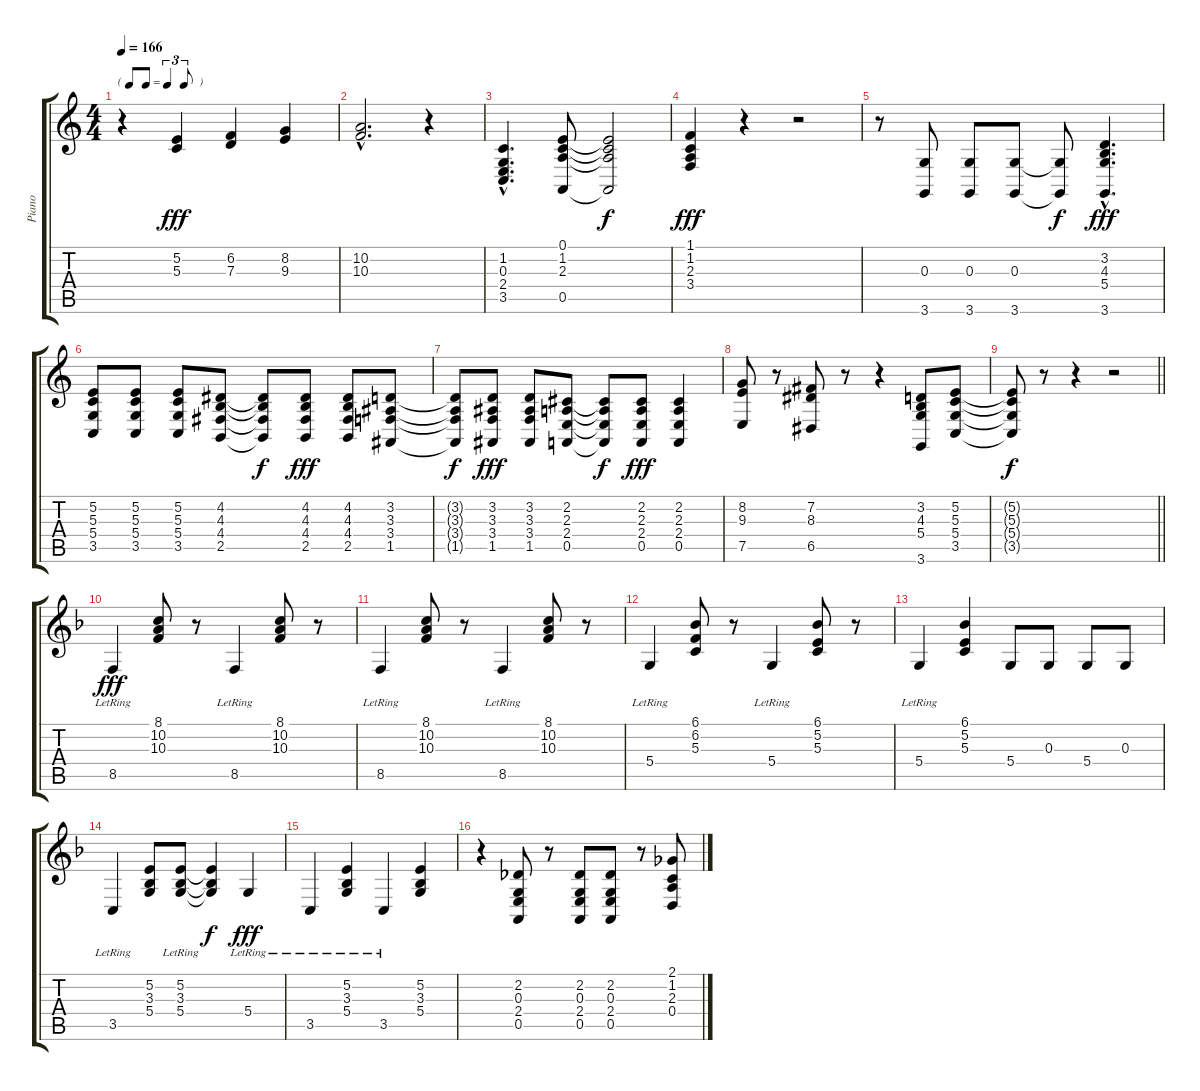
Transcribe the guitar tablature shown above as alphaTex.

\track ("Piano" "Piano") {instrument acousticgrandpiano}
\staff {score tabs}
\tuning (E4 B3 G3 D3 A2 E2) {hide}
\ts (4 4)
\tf triplet8th
\tempo 166
\clef g2
\ks c
r.4{dy fff} (5.2 5.3).4 (6.2 7.3).4 (8.2 9.3).4 |
(10.2{hac} 10.3{hac}).2{d} r.4 |
(1.2{hac} 0.3{hac} 2.4{hac} 3.5{hac}).4{d} (0.1 1.2 2.3 0.5).8 (0.1{t} 1.2{t} 2.3{t} 0.5{t}).2{dy f} |
(1.1 1.2 2.3 3.4).4{dy fff} r.4 r.2 |
r.8 (0.3 3.6).8 (0.3 3.6).8 (0.3 3.6).8 (0.3{t} 3.6{t}).8{dy f} (3.2{hac} 4.3{hac} 5.4{hac} 3.6{hac}).4{d dy fff} |
(5.2 5.3 5.4 3.5).8 (5.2 5.3 5.4 3.5).8 (5.2 5.3 5.4 3.5).8 (4.2 4.3 4.4 2.5).8 (4.2{t} 4.3{t} 4.4{t} 2.5{t}).8{dy f} (4.2 4.3 4.4 2.5).8{dy fff} (4.2 4.3 4.4 2.5).8 (3.2 3.3 3.4 1.5).8 |
(3.2{t} 3.3{t} 3.4{t} 1.5{t}).8{dy f} (3.2 3.3 3.4 1.5).8{dy fff} (3.2 3.3 3.4 1.5).8 (2.2 2.3 2.4 0.5).8 (2.2{t} 2.3{t} 2.4{t} 0.5{t}).8{dy f} (2.2 2.3 2.4 0.5).8{dy fff} (2.2 2.3 2.4 0.5).4 |
(8.2 9.3 7.5).8 r.8 (7.2 8.3 6.5).8 r.8 r.4 (3.2 4.3 5.4 3.6).8 (5.2 5.3 5.4 3.5).8 |
\barLineRight lightlight
(5.2{t} 5.3{t} 5.4{t} 3.5{t}).8{dy f} r.8 r.4 r.2 |
\ks f
8.5{lr}.4{dy fff} (8.1 10.2 10.3).8 r.8 8.5{lr}.4 (8.1 10.2 10.3).8 r.8 |
8.5{lr}.4 (8.1 10.2 10.3).8 r.8 8.5{lr}.4 (8.1 10.2 10.3).8 r.8 |
5.4{lr}.4 (6.1 6.2 5.3).8 r.8 5.4{lr}.4 (6.1 5.2 5.3).8 r.8 |
5.4{lr}.4 (6.1 5.2 5.3).4 5.4.8 0.3.8 5.4.8 0.3.8 |
3.5{lr}.4 (5.2 3.3 5.4).8 (5.2{lr} 3.3{lr} 5.4).8 (5.2{t} 3.3{t} 5.4{t}).4{dy f} 5.4{lr}.4{dy fff} |
3.5{lr}.4 (5.2{lr} 3.3{lr} 5.4{lr}).4 3.5{lr}.4 (5.2 3.3 5.4).4 |
r.4 (2.2 0.3 2.4 0.5).8 r.8 (2.2 0.3 2.4 0.5).8 (2.2 0.3 2.4 0.5).8 r.8 (2.1 1.2 2.3 0.4).8
